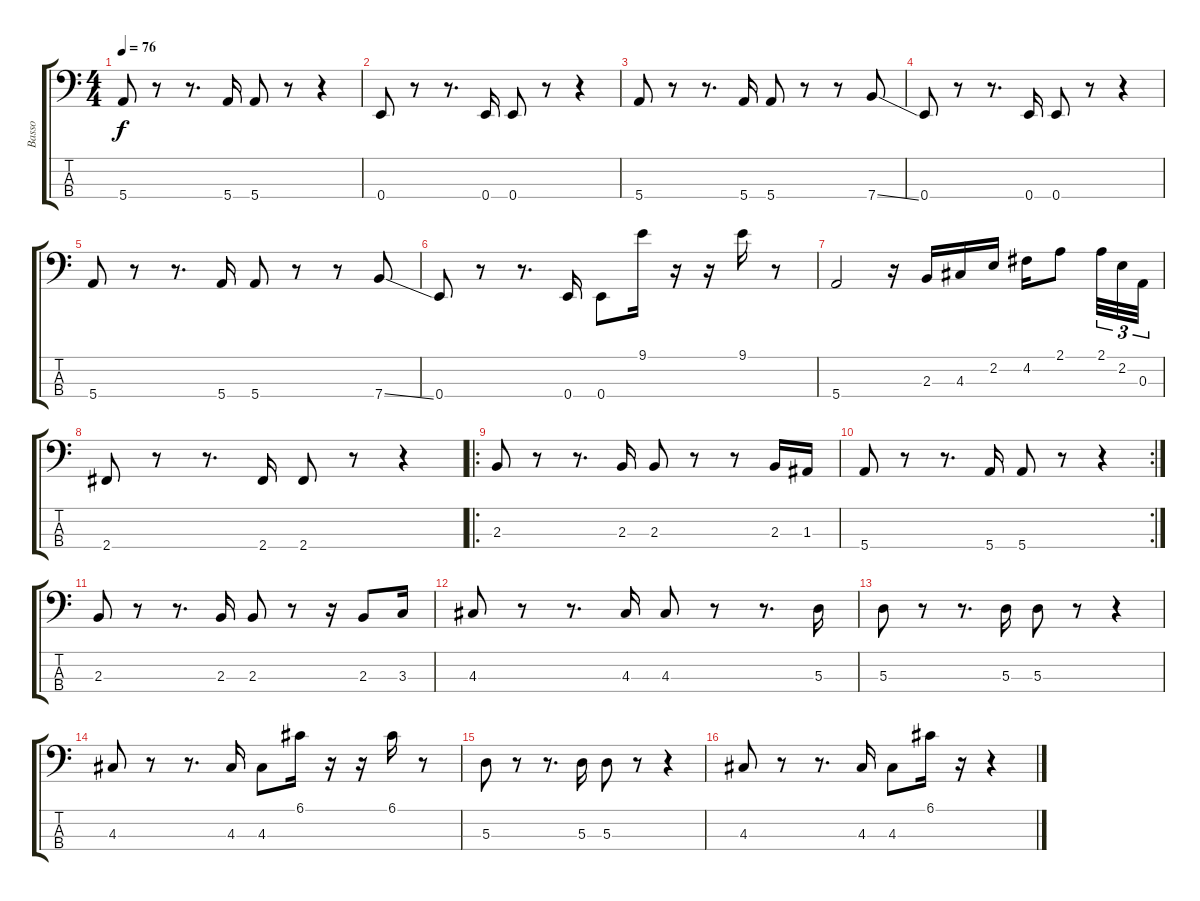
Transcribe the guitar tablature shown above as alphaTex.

\track ("Basso" "Basso") {instrument electricbassfinger}
\staff {score tabs}
\tuning (G2 D2 A1 E1) {hide}
\ts (4 4)
\tempo 76
\clef f4
\ks c
5.4.8{dy f} r.8 r.8{d} 5.4.16 5.4.8 r.8 r.4 |
0.4.8 r.8 r.8{d} 0.4.16 0.4.8 r.8 r.4 |
5.4.8 r.8 r.8{d} 5.4.16 5.4.8 r.8 r.8 7.4{ss}.8 |
0.4.8 r.8 r.8{d} 0.4.16 0.4.8 r.8 r.4 |
5.4.8 r.8 r.8{d} 5.4.16 5.4.8 r.8 r.8 7.4{ss}.8 |
0.4.8 r.8 r.8{d} 0.4.16 0.4.8 9.1.16{instrument slapbass1} r.16 r.16 9.1.16 r.8 |
5.4.2{instrument electricbassfinger} r.16 2.3.16 4.3.16 2.2.16 4.2.16 2.1.8 2.1.32{tu (3 2)} 2.2.32{tu (3 2)} 0.3.32{tu (3 2)} |
2.4.8 r.8 r.8{d} 2.4.16 2.4.8 r.8 r.4 |
\ro
2.3.8 r.8 r.8{d} 2.3.16 2.3.8 r.8 r.8 2.3.16 1.3.16 |
\rc 2
5.4.8 r.8 r.8{d} 5.4.16 5.4.8 r.8 r.4 |
2.3.8 r.8 r.8{d} 2.3.16 2.3.8 r.8 r.16 2.3.8 3.3.16 |
4.3.8 r.8 r.8{d} 4.3.16 4.3.8 r.8 r.8{d} 5.3.16 |
5.3.8 r.8 r.8{d} 5.3.16 5.3.8 r.8 r.4 |
4.3.8 r.8 r.8{d} 4.3.16 4.3.8 6.1.16{instrument slapbass1} r.16 r.16 6.1.16 r.8 |
5.3.8{instrument electricbassfinger} r.8 r.8{d} 5.3.16 5.3.8 r.8 r.4 |
4.3.8 r.8 r.8{d} 4.3.16 4.3.8 6.1.16{instrument slapbass1} r.16 r.4
